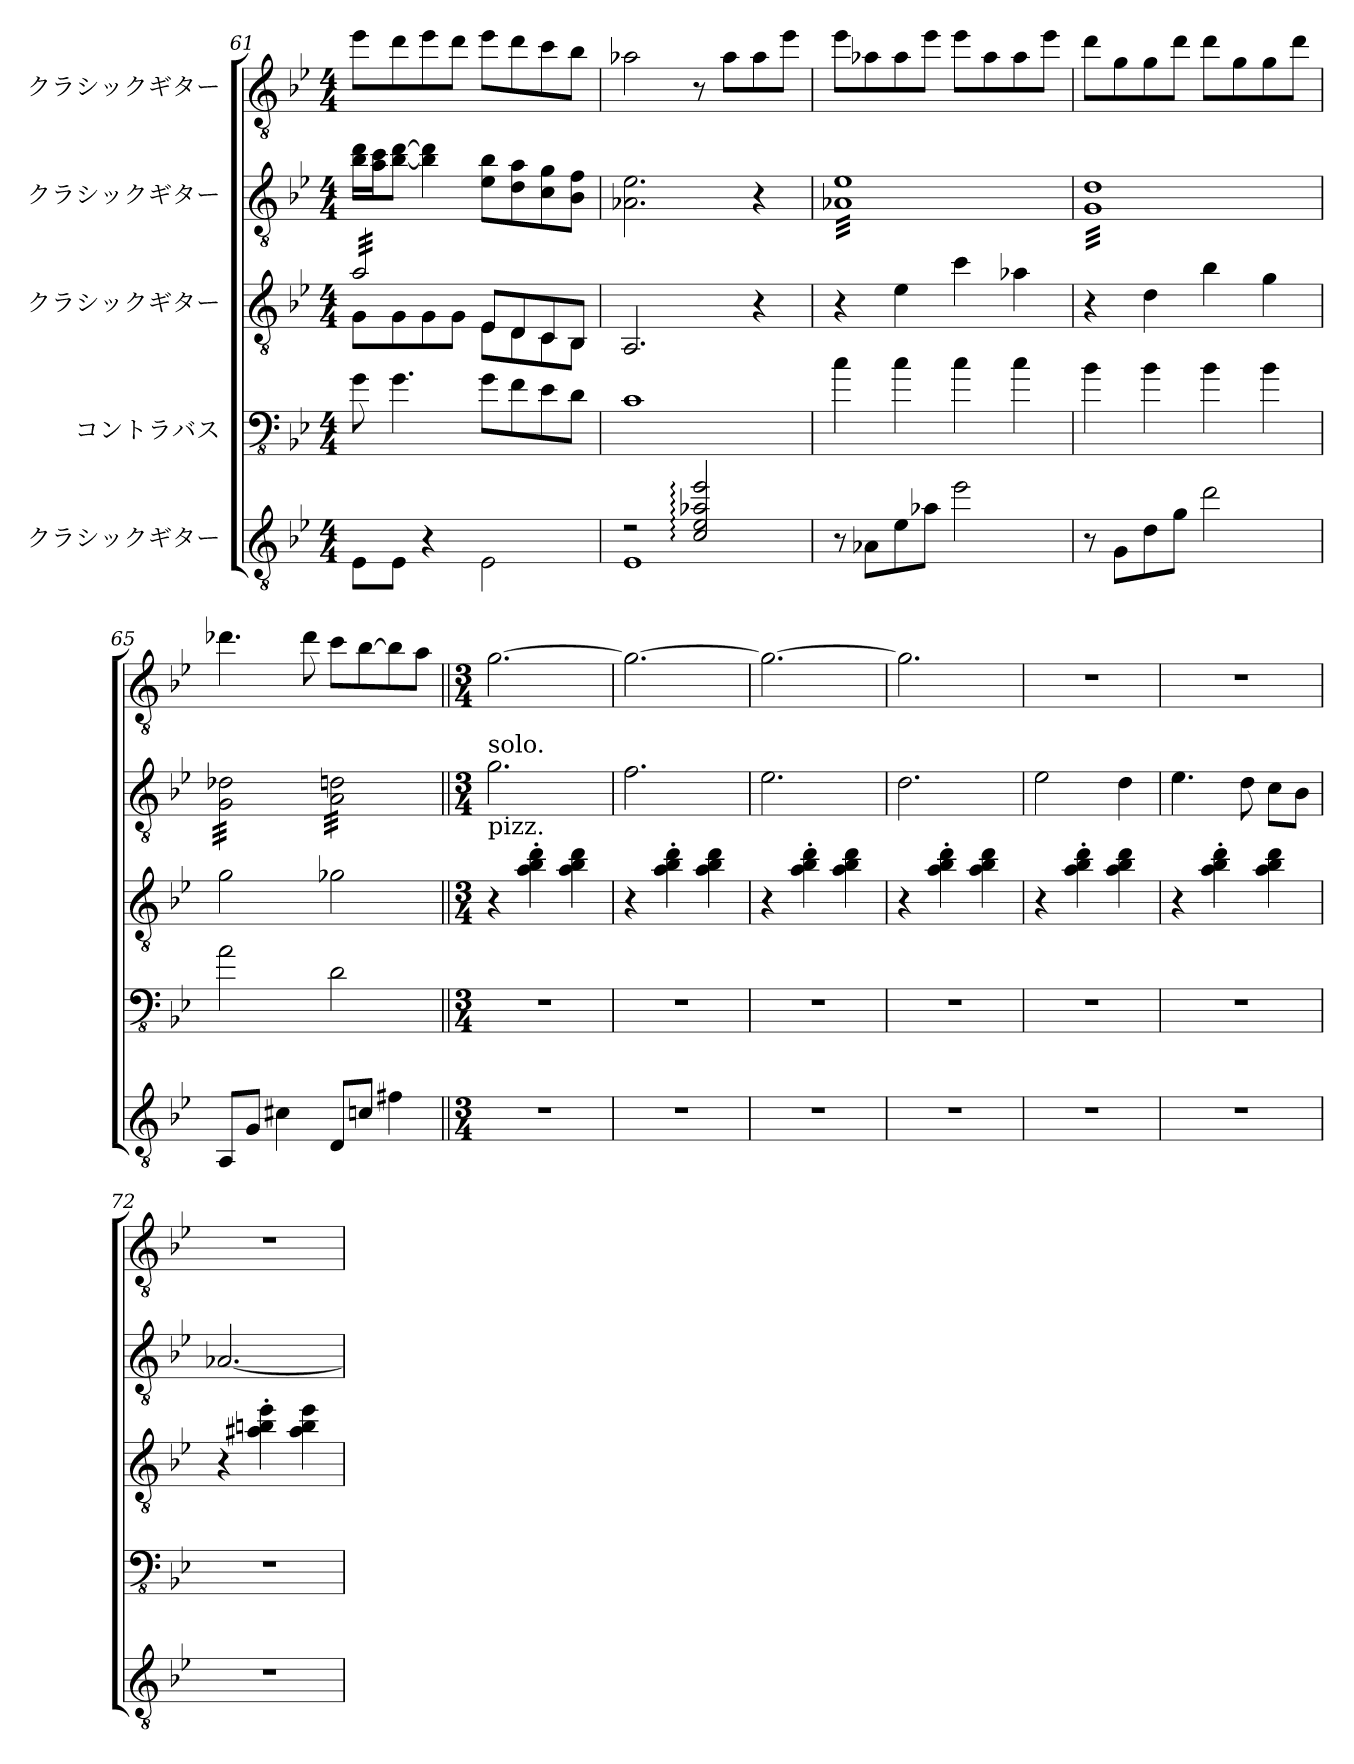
**kern	**kern	**kern	**kern	**kern
*part5	*part4	*part3	*part2	*part1
*staff5	*staff4	*staff3	*staff2	*staff1
*I"クラシックギター	*I"コントラバス	*I"クラシックギター	*I"クラシックギター	*I"クラシックギター
!!LO:LB:g=z
*clefGv2	*clefFv4	*clefGv2	*clefGv2	*clefGv2
*	*ITrd7c12	*	*	*
*k[b-e-]	*k[b-e-]	*k[b-e-]	*k[b-e-]	*k[b-e-]
*M4/4	*M4/4	*M4/4	*M4/4	*M4/4
=61	=61	=61	=61	=61
*	*	*^	*	*
*	*	*tremolo	*	*	*
8E-\L	8GG\	32a/LLL	8G\L	16b-\ 16dd\LL	8ee-\L
.	.	32a/	.	.	.
.	.	32a/	.	16a\ 16cc\J	.
.	.	32a/	.	.	.
8E-\J	4.GG\	32a/	8G\	[8b-\ [8dd\J	8dd\
.	.	32a/	.	.	.
.	.	32a/	.	.	.
.	.	32a/	.	.	.
4r	.	32a/	8G\	4b-\] 4dd\]	8ee-\
.	.	32a/	.	.	.
.	.	32a/	.	.	.
.	.	32a/	.	.	.
.	.	32a/	8G\J	.	8dd\J
.	.	32a/	.	.	.
.	.	32a/	.	.	.
.	.	32a/JJJ	.	.	.
*	*	*Xtremolo	*	*	*
2E-\	8GG\L	8E-/L	8E-\L	8e-\ 8b-\L	8ee-\L
.	8FF\	8D/	8D\	8d\ 8a\	8dd\
.	8EE-\	8C/	8C\	8c\ 8g\	8cc\
.	8DD\J	8BB-/J	8BB-\J	8B-\ 8f\J	8b-\J
*	*	*v	*v	*	*
=62	=62	=62	=62	=62
*^	*	*	*	*
2r	1E-	1CC	2.AA/	2.A-X\ 2.e-\	2a-X\
2c/: 2e-/: 2a-X/: 2ee-/:	.	.	.	.	8r
.	.	.	.	.	8a-\L
.	.	.	4r	4r	8a-\
.	.	.	.	.	8ee-\J
*v	*v	*	*	*	*
=63	=63	=63	=63	=63
*	*	*	*tremolo	*
8r	4C\	4r	32A-X 32e-LLL	8ee-\L
.	.	.	32A-X 32e-	.
.	.	.	32A-X 32e-	.
.	.	.	32A-X 32e-	.
8A-X\L	.	.	32A-X 32e-	8a-X\
.	.	.	32A-X 32e-	.
.	.	.	32A-X 32e-	.
.	.	.	32A-X 32e-	.
8e-\	4C\	4e-\	32A-X 32e-	8a-\
.	.	.	32A-X 32e-	.
.	.	.	32A-X 32e-	.
.	.	.	32A-X 32e-	.
8a-X\J	.	.	32A-X 32e-	8ee-\J
.	.	.	32A-X 32e-	.
.	.	.	32A-X 32e-	.
.	.	.	32A-X 32e-	.
2ee-\	4C\	4cc\	32A-X 32e-	8ee-\L
.	.	.	32A-X 32e-	.
.	.	.	32A-X 32e-	.
.	.	.	32A-X 32e-	.
.	.	.	32A-X 32e-	8a-\
.	.	.	32A-X 32e-	.
.	.	.	32A-X 32e-	.
.	.	.	32A-X 32e-	.
.	4C\	4a-X\	32A-X 32e-	8a-\
.	.	.	32A-X 32e-	.
.	.	.	32A-X 32e-	.
.	.	.	32A-X 32e-	.
.	.	.	32A-X 32e-	8ee-\J
.	.	.	32A-X 32e-	.
.	.	.	32A-X 32e-	.
.	.	.	32A-X 32e-JJJ	.
=64	=64	=64	=64	=64
8r	4BB-\	4r	32G 32dLLL	8dd\L
.	.	.	32G 32d	.
.	.	.	32G 32d	.
.	.	.	32G 32d	.
8G\L	.	.	32G 32d	8g\
.	.	.	32G 32d	.
.	.	.	32G 32d	.
.	.	.	32G 32d	.
8d\	4BB-\	4d\	32G 32d	8g\
.	.	.	32G 32d	.
.	.	.	32G 32d	.
.	.	.	32G 32d	.
8g\J	.	.	32G 32d	8dd\J
.	.	.	32G 32d	.
.	.	.	32G 32d	.
.	.	.	32G 32d	.
2dd\	4BB-\	4b-\	32G 32d	8dd\L
.	.	.	32G 32d	.
.	.	.	32G 32d	.
.	.	.	32G 32d	.
.	.	.	32G 32d	8g\
.	.	.	32G 32d	.
.	.	.	32G 32d	.
.	.	.	32G 32d	.
.	4BB-\	4g\	32G 32d	8g\
.	.	.	32G 32d	.
.	.	.	32G 32d	.
.	.	.	32G 32d	.
.	.	.	32G 32d	8dd\J
.	.	.	32G 32d	.
.	.	.	32G 32d	.
.	.	.	32G 32dJJJ	.
!!LO:PB:g=z
=65	=65	=65	=65	=65
8AA/L	2AA\	2g\	32G\ 32d-X\LLL	4.dd-X\
.	.	.	32G\ 32d-X\	.
.	.	.	32G\ 32d-X\	.
.	.	.	32G\ 32d-X\	.
8G/J	.	.	32G\ 32d-X\	.
.	.	.	32G\ 32d-X\	.
.	.	.	32G\ 32d-X\	.
.	.	.	32G\ 32d-X\	.
4c#X\	.	.	32G\ 32d-X\	.
.	.	.	32G\ 32d-X\	.
.	.	.	32G\ 32d-X\	.
.	.	.	32G\ 32d-X\	.
.	.	.	32G\ 32d-X\	8dd-\
.	.	.	32G\ 32d-X\	.
.	.	.	32G\ 32d-X\	.
.	.	.	32G\ 32d-X\JJJ	.
8D/L	2DD\	2g-X\	32A\ 32dn\LLL	8cc\L
.	.	.	32A\ 32dn\	.
.	.	.	32A\ 32dn\	.
.	.	.	32A\ 32dn\	.
8cn/J	.	.	32A\ 32dn\	[8b-\
.	.	.	32A\ 32dn\	.
.	.	.	32A\ 32dn\	.
.	.	.	32A\ 32dn\	.
4f#X\	.	.	32A\ 32dn\	8b-\]
.	.	.	32A\ 32dn\	.
.	.	.	32A\ 32dn\	.
.	.	.	32A\ 32dn\	.
.	.	.	32A\ 32dn\	8a\J
.	.	.	32A\ 32dn\	.
.	.	.	32A\ 32dn\	.
.	.	.	32A\ 32dn\JJJ	.
*	*	*	*Xtremolo	*
=66||	=66||	=66||	=66||	=66||
!!LO:REH:place=s1:a:B:fs=14:t=A2
*M3/4	*M3/4	*M3/4	*M3/4	*M3/4
*	*	*	*	*MM150
!	!	!	!LO:TX:a:t=solo.	!
!	!	!LO:TX:a:t=pizz.	!	!
2.r	2.r	4r	2.g\	[2.g\
.	.	4a\' 4b-\' 4dd\'	.	.
.	.	4a\ 4b-\ 4dd\	.	.
=67	=67	=67	=67	=67
2.r	2.r	4r	2.f\	2.g\_
.	.	4a\' 4b-\' 4dd\'	.	.
.	.	4a\ 4b-\ 4dd\	.	.
=68	=68	=68	=68	=68
2.r	2.r	4r	2.e-\	2.g\_
.	.	4a\' 4b-\' 4dd\'	.	.
.	.	4a\ 4b-\ 4dd\	.	.
=69	=69	=69	=69	=69
2.r	2.r	4r	2.d\	2.g\]
.	.	4a\' 4b-\' 4dd\'	.	.
.	.	4a\ 4b-\ 4dd\	.	.
=70	=70	=70	=70	=70
2.r	2.r	4r	2e-\	2.r
.	.	4a\' 4b-\' 4dd\'	.	.
.	.	4a\ 4b-\ 4dd\	4d\	.
!!LO:LB:g=z
=71	=71	=71	=71	=71
2.r	2.r	4r	4.e-\	2.r
.	.	4a\' 4b-\' 4dd\'	.	.
.	.	.	8d\	.
.	.	4a\ 4b-\ 4dd\	8c\L	.
.	.	.	8B-\J	.
=72	=72	=72	=72	=72
2.r	2.r	4r	[2.A-X/	2.r
.	.	4a#X\' 4bn\' 4ee-\'	.	.
.	.	4a#\ 4b\ 4ee-\	.	.
=	=	=	=	=
*-	*-	*-	*-	*-
